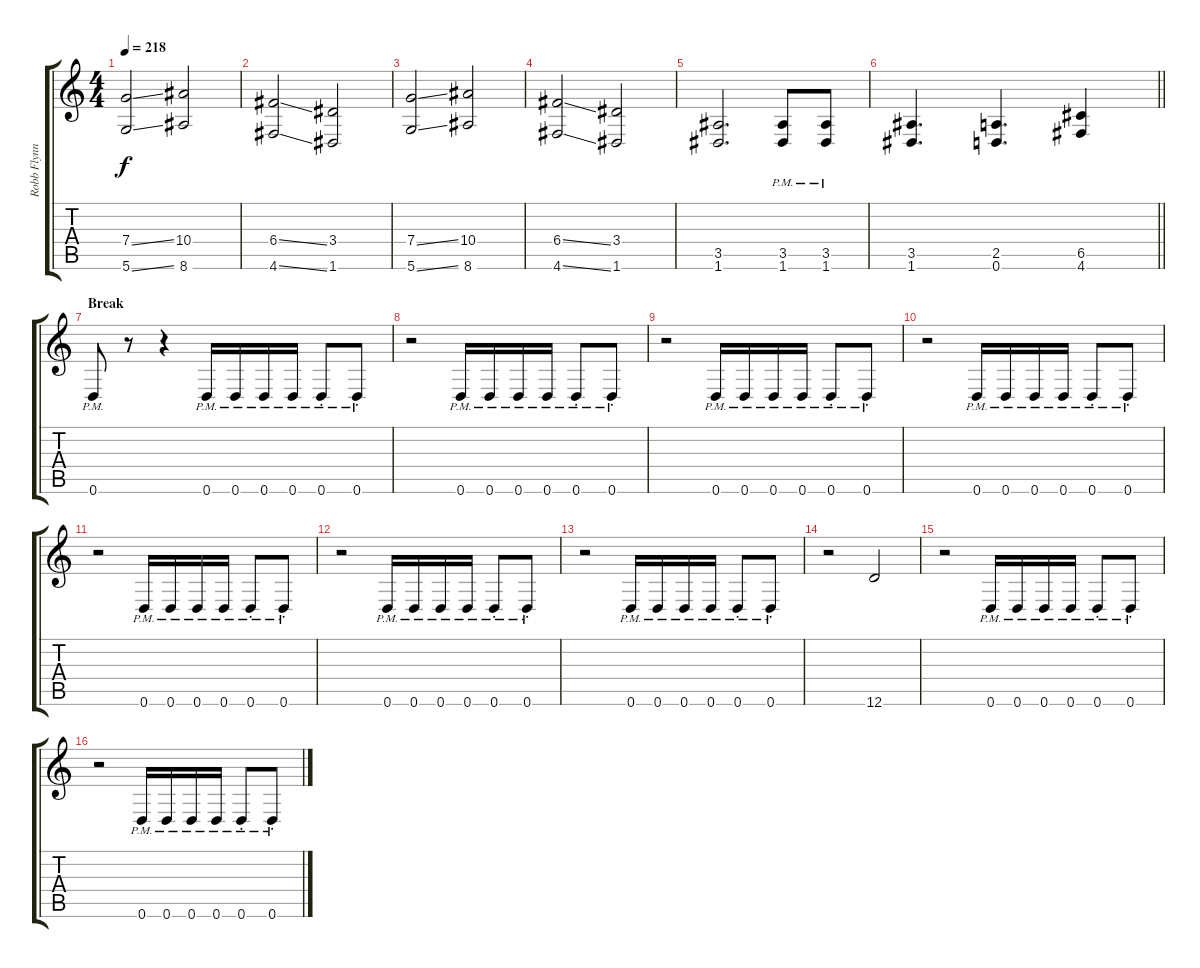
\track ("Robb Flynn" "Robb Flynn") {instrument distortionguitar}
\staff {score tabs}
\tuning (D4 A3 F3 C3 G2 D2) {hide}
\ts (4 4)
\tempo 218
\clef g2
\ks c
(7.4{ss} 5.6{ss}).2{dy f} (10.4 8.6).2 |
(6.4{ss} 4.6{ss}).2 (3.4 1.6).2 |
(7.4{ss} 5.6{ss}).2 (10.4 8.6).2 |
(6.4{ss} 4.6{ss}).2 (3.4 1.6).2 |
(3.5 1.6).2{d} (3.5{pm} 1.6{pm}).8 (3.5{pm} 1.6{pm}).8 |
\barLineRight lightlight
(3.5 1.6).4{d} (2.5 0.6).4{d} (6.5 4.6).4 |
\section ("" "Break")
0.6{pm}.8 r.8 r.4 0.6{pm}.16 0.6{pm}.16 0.6{pm}.16 0.6{pm}.16 0.6{pm st}.8 0.6{pm st}.8 |
r.2 0.6{pm}.16 0.6{pm}.16 0.6{pm}.16 0.6{pm}.16 0.6{pm st}.8 0.6{pm st}.8 |
r.2 0.6{pm}.16 0.6{pm}.16 0.6{pm}.16 0.6{pm}.16 0.6{pm st}.8 0.6{pm st}.8 |
r.2 0.6{pm}.16 0.6{pm}.16 0.6{pm}.16 0.6{pm}.16 0.6{pm st}.8 0.6{pm st}.8 |
r.2 0.6{pm}.16 0.6{pm}.16 0.6{pm}.16 0.6{pm}.16 0.6{pm st}.8 0.6{pm st}.8 |
r.2 0.6{pm}.16 0.6{pm}.16 0.6{pm}.16 0.6{pm}.16 0.6{pm st}.8 0.6{pm st}.8 |
r.2 0.6{pm}.16 0.6{pm}.16 0.6{pm}.16 0.6{pm}.16 0.6{pm st}.8 0.6{pm st}.8 |
r.2 12.6.2 |
r.2 0.6{pm}.16 0.6{pm}.16 0.6{pm}.16 0.6{pm}.16 0.6{pm st}.8 0.6{pm st}.8 |
r.2 0.6{pm}.16 0.6{pm}.16 0.6{pm}.16 0.6{pm}.16 0.6{pm st}.8 0.6{pm st}.8
